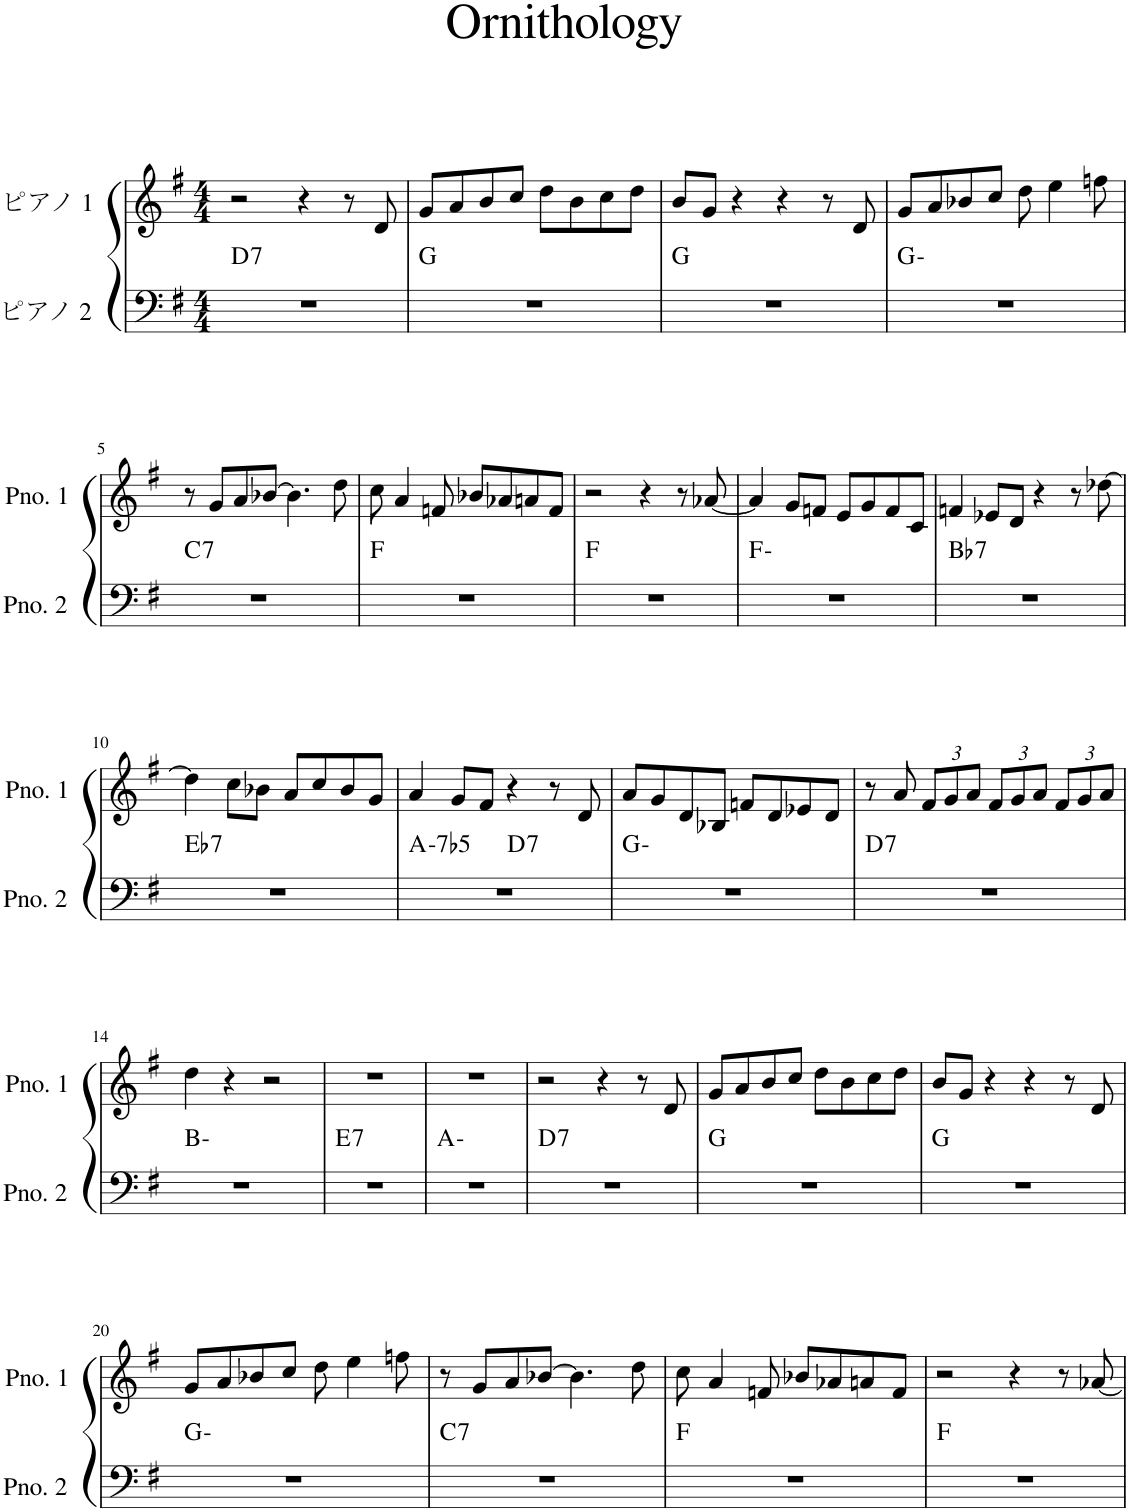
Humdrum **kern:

**kern	**harte	**kern
*part2	*part2	*part1
*staff2	*	*staff1
*I"ピアノ 2	*	*I"ピアノ 1
*clefF4	*	*clefG2
*k[f#]	*	*k[f#]
*M4/4	*	*M4/4
=1	=1	=1
!	!LO:H:kt=7	!
1r	D:7	2r
.	.	4r
.	.	8r
.	.	8d/
=2	=2	=2
1r	G:maj	8g/L
.	.	8a/
.	.	8b/
.	.	8cc/J
.	.	8dd\L
.	.	8b\
.	.	8cc\
.	.	8dd\J
=3	=3	=3
1r	G:maj	8b/L
.	.	8g/J
.	.	4r
.	.	4r
.	.	8r
.	.	8d/
=4	=4	=4
1r	G:min	8g/L
.	.	8a/
.	.	8b-X/
.	.	8cc/J
.	.	8dd\
.	.	4ee\
.	.	8ffn\
!!LO:LB:g=z
=5	=5	=5
!	!LO:H:kt=7	!
1r	C:7	8r
.	.	8g/L
.	.	8a/
.	.	[8b-X/J
.	.	4.b-\]
.	.	8dd\
=6	=6	=6
1r	F:maj	8cc\
.	.	4a/
.	.	8fn/
.	.	8b-X/L
.	.	8a-X/
.	.	8an/
.	.	8f/J
=7	=7	=7
1r	F:maj	2r
.	.	4r
.	.	8r
.	.	[8a-X/
=8	=8	=8
1r	F:min	4a-/]
.	.	8g/L
.	.	8fn/J
.	.	8e/L
.	.	8g/
.	.	8f/
.	.	8c/J
=9	=9	=9
!	!LO:H:kt=7	!
1r	Bb:7	4fn/
.	.	8e-X/L
.	.	8d/J
.	.	4r
.	.	8r
.	.	[8dd-X\
!!LO:LB:g=z
=10	=10	=10
!	!LO:H:kt=7	!
1r	Eb:7	4dd-\]
.	.	8cc\L
.	.	8b-X\J
.	.	8a/L
.	.	8cc/
.	.	8b-/
.	.	8g/J
=11	=11	=11
!	!LO:H:kt=-7b5	!
*^	*	*
1r	2ryy	A:hdim7	4a/
.	.	.	8g/L
.	.	.	8f#/J
!	!	!LO:H:kt=7	!
.	2ryy	D:7	4r
.	.	.	8r
.	.	.	8d/
*v	*v	*	*
=12	=12	=12
1r	G:min	8a/L
.	.	8g/
.	.	8d/
.	.	8B-X/J
.	.	8fn/L
.	.	8d/
.	.	8e-X/
.	.	8d/J
=13	=13	=13
!	!LO:H:kt=7	!
1r	D:7	8r
.	.	8a/
*	*	*Xbrackettup
.	.	12f#/L
.	.	12g/
.	.	12a/J
.	.	12f#/L
.	.	12g/
.	.	12a/J
.	.	12f#/L
.	.	12g/
.	.	12a/J
!!LO:LB:g=z
=14	=14	=14
1r	B:min	4dd\
.	.	4r
.	.	2r
=15	=15	=15
!	!LO:H:kt=7	!
1r	E:7	1r
=16	=16	=16
1r	A:min	1r
=17	=17	=17
!	!LO:H:kt=7	!
1r	D:7	2r
.	.	4r
.	.	8r
.	.	8d/
=18	=18	=18
1r	G:maj	8g/L
.	.	8a/
.	.	8b/
.	.	8cc/J
.	.	8dd\L
.	.	8b\
.	.	8cc\
.	.	8dd\J
=19	=19	=19
1r	G:maj	8b/L
.	.	8g/J
.	.	4r
.	.	4r
.	.	8r
.	.	8d/
!!LO:LB:g=z
=20	=20	=20
1r	G:min	8g/L
.	.	8a/
.	.	8b-X/
.	.	8cc/J
.	.	8dd\
.	.	4ee\
.	.	8ffn\
=21	=21	=21
!	!LO:H:kt=7	!
1r	C:7	8r
.	.	8g/L
.	.	8a/
.	.	[8b-X/J
.	.	4.b-\]
.	.	8dd\
=22	=22	=22
1r	F:maj	8cc\
.	.	4a/
.	.	8fn/
.	.	8b-X/L
.	.	8a-X/
.	.	8an/
.	.	8f/J
=23	=23	=23
1r	F:maj	2r
.	.	4r
.	.	8r
.	.	[8a-X/
=	=	=
*-	*-	*-
